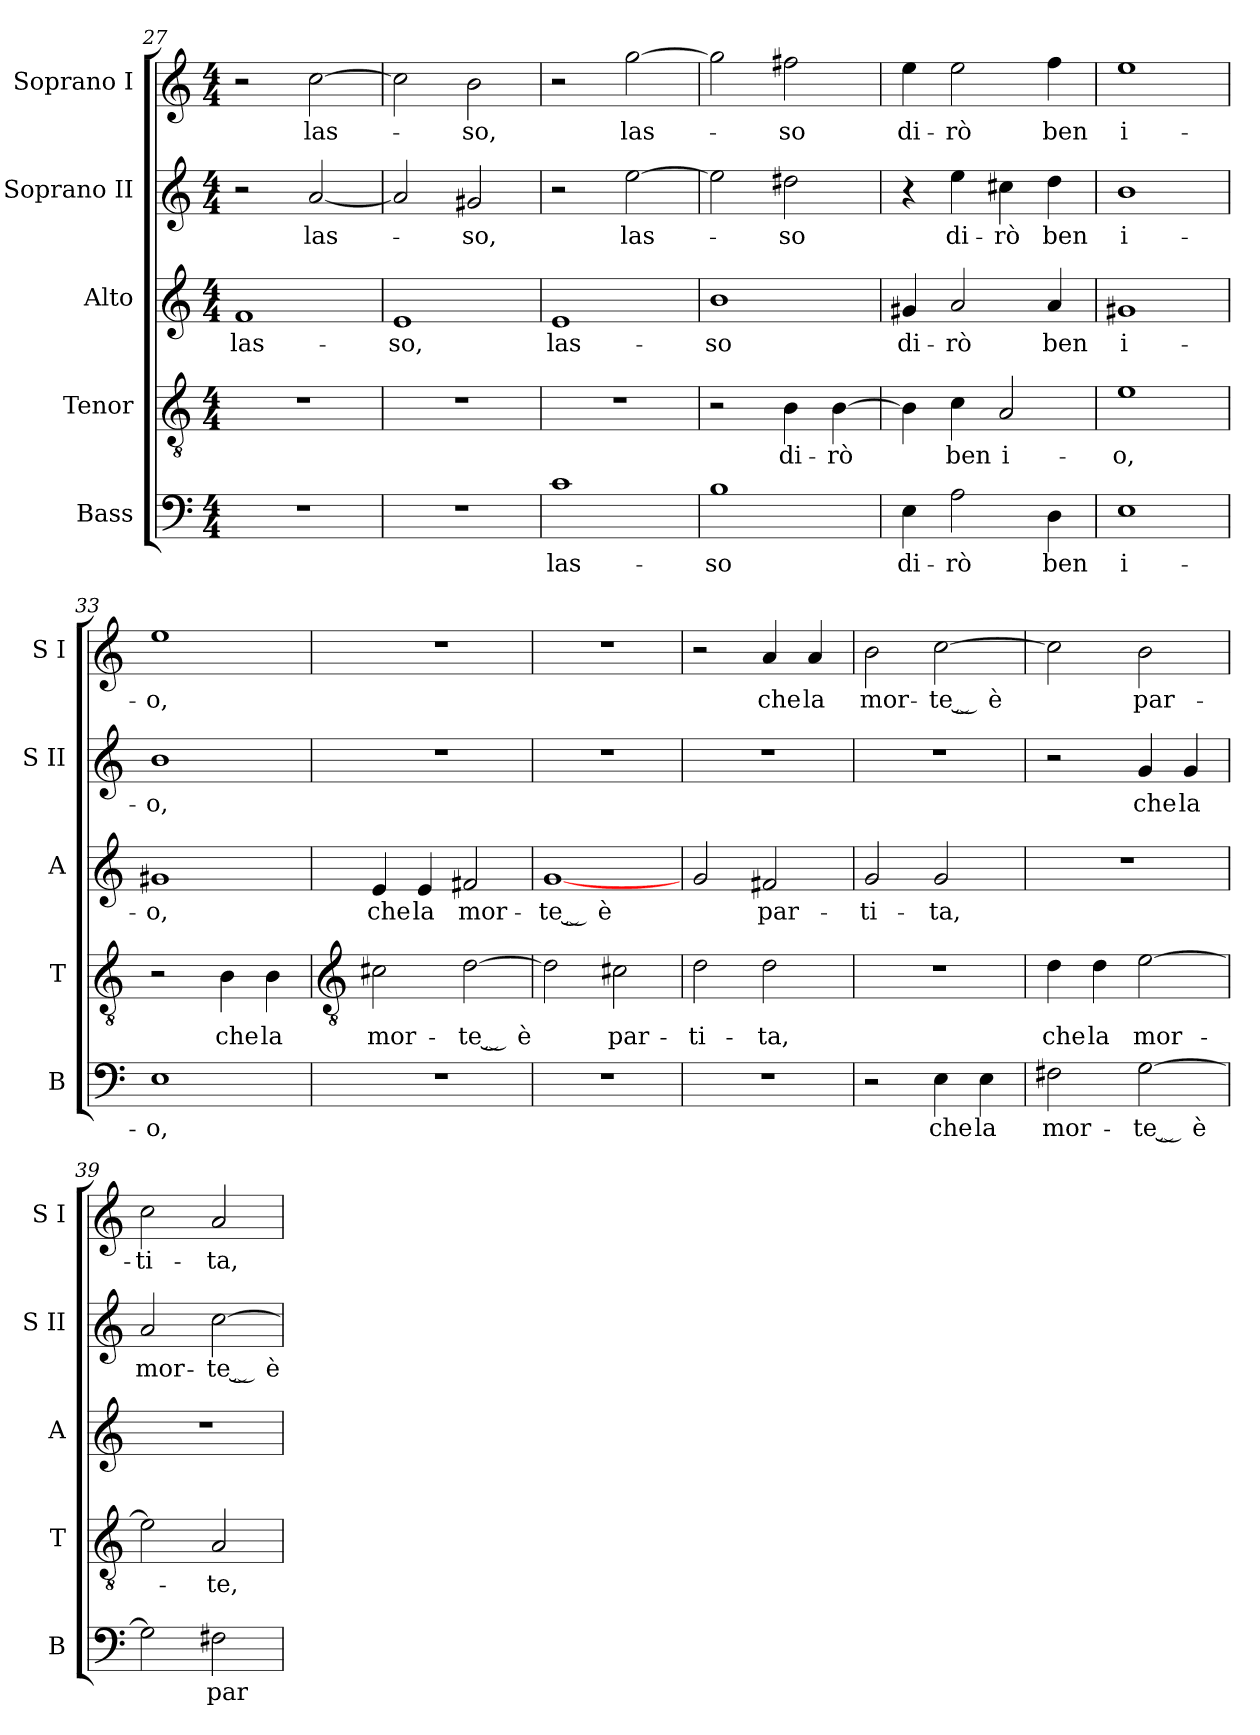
**kern	**text	**kern	**text	**kern	**text	**kern	**text	**kern	**text
*part5	*part5	*part4	*part4	*part3	*part3	*part2	*part2	*part1	*part1
*staff5	*staff5	*staff4	*staff4	*staff3	*staff3	*staff2	*staff2	*staff1	*staff1
*I"Bass	*	*I"Tenor	*	*I"Alto	*	*I"Soprano II	*	*I"Soprano I	*
*I'B	*	*I'T	*	*I'A	*	*I'S II	*	*I'S I	*
*clefF4	*	*clefGv2	*	*clefG2	*	*clefG2	*	*clefG2	*
*k[]	*	*k[]	*	*k[]	*	*k[]	*	*k[]	*
*C:	*	*C:	*	*C:	*	*C:	*	*C:	*
*M4/4	*	*M4/4	*	*M4/4	*	*M4/4	*	*M4/4	*
=27	=27	=27	=27	=27	=27	=27	=27	=27	=27
!	!	!	!	!	!LO:LY:b	!	!	!	!
1r	.	1r	.	1f	las-	2r	.	2r	.
!	!	!	!	!	!	!	!LO:LY:b	!	!LO:LY:b
.	.	.	.	.	.	[2a	las-	[2cc	las-
=28	=28	=28	=28	=28	=28	=28	=28	=28	=28
!	!	!	!	!	!LO:LY:b	!	!	!	!
1r	.	1r	.	1e	-so,	2a]	.	2cc]	.
!	!	!	!	!	!	!	!LO:LY:b	!	!LO:LY:b
.	.	.	.	.	.	2g#X	so,	2b	so,
=29	=29	=29	=29	=29	=29	=29	=29	=29	=29
!	!LO:LY:b	!	!	!	!LO:LY:b	!	!	!	!
1c	las-	1r	.	1e	las-	2r	.	2r	.
!	!	!	!	!	!	!	!LO:LY:b	!	!LO:LY:b
.	.	.	.	.	.	[2ee	las-	[2gg	las-
=30	=30	=30	=30	=30	=30	=30	=30	=30	=30
!	!LO:LY:b	!	!	!	!LO:LY:b	!	!	!	!
1B	-so	2r	.	1b	-so	2ee]	.	2gg]	.
!	!	!	!LO:LY:b	!	!	!	!LO:LY:b	!	!LO:LY:b
.	.	4B	di-	.	.	2dd#X	so	2ff#X	so
!	!	!	!LO:LY:b	!	!	!	!	!	!
.	.	[4B	-rò	.	.	.	.	.	.
=31	=31	=31	=31	=31	=31	=31	=31	=31	=31
!	!LO:LY:b	!	!	!	!LO:LY:b	!	!	!	!LO:LY:b
4E	di-	4B]	.	4g#X	di-	4r	.	4ee	di-
!	!LO:LY:b	!	!LO:LY:b	!	!LO:LY:b	!	!LO:LY:b	!	!LO:LY:b
2A	-rò	4c	ben	2a	-rò	4ee	di-	2ee	-rò
!	!	!	!LO:LY:b	!	!	!	!LO:LY:b	!	!
.	.	2A	i-	.	.	4cc#X	-rò	.	.
!	!LO:LY:b	!	!	!	!LO:LY:b	!	!LO:LY:b	!	!LO:LY:b
4D	ben	.	.	4a	ben	4dd	ben	4ff	ben
=32	=32	=32	=32	=32	=32	=32	=32	=32	=32
!	!LO:LY:b	!	!LO:LY:b	!	!LO:LY:b	!	!LO:LY:b	!	!LO:LY:b
1E	i-	1e	-o,	1g#X	i-	1b	i-	1ee	i-
=33	=33	=33	=33	=33	=33	=33	=33	=33	=33
!	!LO:LY:b	!	!	!	!LO:LY:b	!	!LO:LY:b	!	!LO:LY:b
1E	-o,	2r	.	1g#X	-o,	1b	-o,	1ee	-o,
!	!	!	!LO:LY:b	!	!	!	!	!	!
.	.	4B	che	.	.	.	.	.	.
!	!	!	!LO:LY:b	!	!	!	!	!	!
.	.	4B	la	.	.	.	.	.	.
!!LO:LB:g=z
=34	=34	=34	=34	=34	=34	=34	=34	=34	=34
*	*	*clefGv2	*	*	*	*	*	*	*
!	!	!	!LO:LY:b	!	!LO:LY:b	!	!	!	!
1r	.	2c#X	mor-	4e	che	1r	.	1r	.
!	!	!	!	!	!LO:LY:b	!	!	!	!
.	.	.	.	4e	la	.	.	.	.
!	!	!	!LO:LY:b	!	!LO:LY:b	!	!	!	!
.	.	[2d	-te ̮ è	2f#X	mor-	.	.	.	.
=35	=35	=35	=35	=35	=35	=35	=35	=35	=35
!	!	!	!	!	!LO:LY:b	!	!	!	!
1r	.	2d]	.	[1g	-te ̮ è	1r	.	1r	.
!	!	!	!LO:LY:b	!	!	!	!	!	!
.	.	2c#X	par-	.	.	.	.	.	.
=36	=36	=36	=36	=36	=36	=36	=36	=36	=36
!	!	!	!LO:LY:b	!	!	!	!	!	!
1r	.	2d	-ti-	2g	.	1r	.	2r	.
!	!	!	!LO:LY:b	!	!LO:LY:b	!	!	!	!LO:LY:b
.	.	2d	-ta,	2f#X	par-	.	.	4a	che
!	!	!	!	!	!	!	!	!	!LO:LY:b
.	.	.	.	.	.	.	.	4a	la
=37	=37	=37	=37	=37	=37	=37	=37	=37	=37
!	!	!	!	!	!LO:LY:b	!	!	!	!LO:LY:b
2r	.	1r	.	2g	-ti-	1r	.	2b	mor-
!	!LO:LY:b	!	!	!	!LO:LY:b	!	!	!	!LO:LY:b
4E	che	.	.	2g	-ta,	.	.	[2cc	-te ̮ è
!	!LO:LY:b	!	!	!	!	!	!	!	!
4E	la	.	.	.	.	.	.	.	.
=38	=38	=38	=38	=38	=38	=38	=38	=38	=38
!	!LO:LY:b	!	!LO:LY:b	!	!	!	!	!	!
2F#X	mor-	4d	che	1r	.	2r	.	2cc]	.
!	!	!	!LO:LY:b	!	!	!	!	!	!
.	.	4d	la	.	.	.	.	.	.
!	!LO:LY:b	!	!LO:LY:b	!	!	!	!LO:LY:b	!	!LO:LY:b
[2G	-te ̮ è	[2e	mor-	.	.	4g	che	2b	par-
!	!	!	!	!	!	!	!LO:LY:b	!	!
.	.	.	.	.	.	4g	la	.	.
=39	=39	=39	=39	=39	=39	=39	=39	=39	=39
!	!	!	!	!	!	!	!LO:LY:b	!	!LO:LY:b
2G]	.	2e]	.	1r	.	2a	mor-	2cc	-ti-
!	!LO:LY:b	!	!LO:LY:b	!	!	!	!LO:LY:b	!	!LO:LY:b
2F#X	par-	2A	te,	.	.	[2cc	-te ̮ è	2a	-ta,
=	=	=	=	=	=	=	=	=	=
*-	*-	*-	*-	*-	*-	*-	*-	*-	*-
